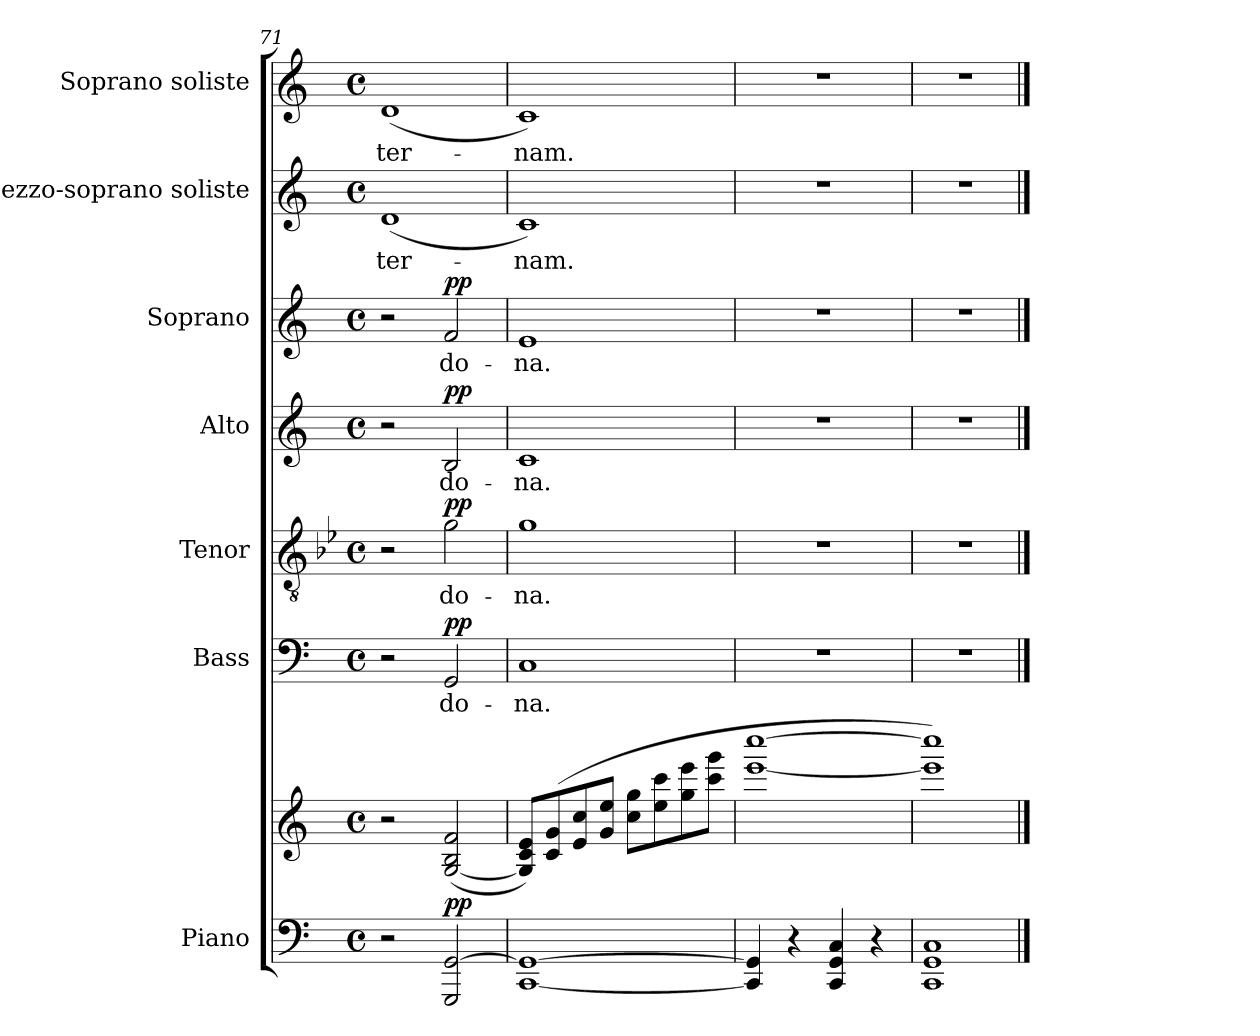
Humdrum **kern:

**kern	**kern	**dynam	**kern	**text	**dynam	**kern	**text	**dynam	**kern	**text	**dynam	**kern	**text	**dynam	**kern	**text	**kern	**text
*part7	*part7	*part7	*part6	*part6	*part6	*part5	*part5	*part5	*part4	*part4	*part4	*part3	*part3	*part3	*part2	*part2	*part1	*part1
*staff8	*staff7	*staff7/8	*staff6	*staff6	*staff6	*staff5	*staff5	*staff5	*staff4	*staff4	*staff4	*staff3	*staff3	*staff3	*staff2	*staff2	*staff1	*staff1
*I"Piano	*	*	*I"Bass	*	*	*I"Tenor	*	*	*I"Alto	*	*	*I"Soprano	*	*	*I"Mezzo-soprano soliste	*	*I"Soprano soliste	*
*I'Pno.	*	*	*I'B.	*	*	*I'T.	*	*	*I'A.	*	*	*I'S.	*	*	*	*	*	*
*clefF4	*clefG2	*	*clefF4	*	*	*clefGv2	*	*	*clefG2	*	*	*clefG2	*	*	*clefG2	*	*clefG2	*
*	*	*	*	*	*	*ITrd8c14	*	*	*	*	*	*	*	*	*	*	*	*
*k[]	*k[]	*	*k[]	*	*	*k[b-e-]	*	*	*k[]	*	*	*k[]	*	*	*k[]	*	*k[]	*
*M4/4	*M4/4	*	*M4/4	*	*	*M4/4	*	*	*M4/4	*	*	*M4/4	*	*	*M4/4	*	*M4/4	*
*met(c)	*met(c)	*	*met(c)	*	*	*met(c)	*	*	*met(c)	*	*	*met(c)	*	*	*met(c)	*	*met(c)	*
=71	=71	=71	=71	=71	=71	=71	=71	=71	=71	=71	=71	=71	=71	=71	=71	=71	=71	=71
2r	2r	.	2r	.	.	2r	.	.	2r	.	.	2r	.	.	(>1d	-ter-	(>1d	-ter-
!	!	!LO:DY:a=2	!	!	!LO:DY:a	!	!	!LO:DY:a	!	!	!LO:DY:a	!	!	!LO:DY:a	!	!	!	!
2GGG/ [2GG/	(>[2G/ 2B/ 2f/	pp	2GG/	do-	pp	2Gi\	do-	pp	2B/	do-	pp	2f/	do-	pp	.	.	.	.
=72	=72	=72	=72	=72	=72	=72	=72	=72	=72	=72	=72	=72	=72	=72	=72	=72	=72	=72
[1CC 1GG_	8G/] 8c/ 8e/L)	.	1C	-na.	.	1Gi	-na.	.	1c	-na.	.	1e	-na.	.	1c)	-nam.	1c)	-nam.
.	(8c/ 8g/	.	.	.	.	.	.	.	.	.	.	.	.	.	.	.	.	.
.	8e/ 8cc/	.	.	.	.	.	.	.	.	.	.	.	.	.	.	.	.	.
.	8g/ 8ee/J	.	.	.	.	.	.	.	.	.	.	.	.	.	.	.	.	.
.	8cc\ 8gg\L	.	.	.	.	.	.	.	.	.	.	.	.	.	.	.	.	.
.	8ee\ 8ccc\	.	.	.	.	.	.	.	.	.	.	.	.	.	.	.	.	.
.	8gg\ 8eee\	.	.	.	.	.	.	.	.	.	.	.	.	.	.	.	.	.
.	8ccc\ 8ggg\J	.	.	.	.	.	.	.	.	.	.	.	.	.	.	.	.	.
=73	=73	=73	=73	=73	=73	=73	=73	=73	=73	=73	=73	=73	=73	=73	=73	=73	=73	=73
4CC/] 4GG/]	[1eee [1cccc	.	1r	.	.	1r	.	.	1r	.	.	1r	.	.	1r	.	1r	.
4r	.	.	.	.	.	.	.	.	.	.	.	.	.	.	.	.	.	.
4CC/ 4GG/ 4C/	.	.	.	.	.	.	.	.	.	.	.	.	.	.	.	.	.	.
4r	.	.	.	.	.	.	.	.	.	.	.	.	.	.	.	.	.	.
=74	=74	=74	=74	=74	=74	=74	=74	=74	=74	=74	=74	=74	=74	=74	=74	=74	=74	=74
1CC 1GG 1C	1eee] 1cccc])	.	1r	.	.	1r	.	.	1r	.	.	1r	.	.	1r	.	1r	.
==	==	==	==	==	==	==	==	==	==	==	==	==	==	==	==	==	==	==
*-	*-	*-	*-	*-	*-	*-	*-	*-	*-	*-	*-	*-	*-	*-	*-	*-	*-	*-
